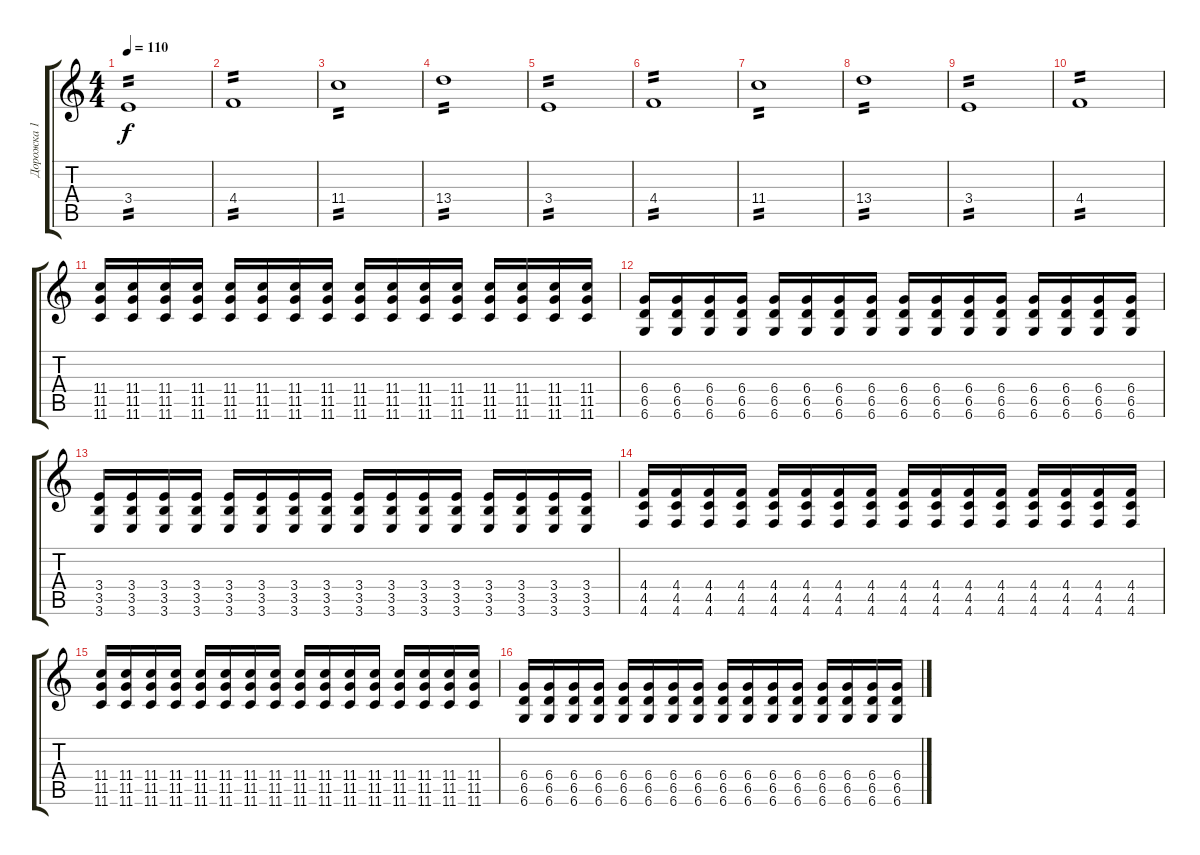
\track ("Дорожка 1" "Дорожка 1") {instrument distortionguitar}
\staff {score tabs}
\tuning (Eb4 Bb3 Gb3 Db3 Ab2 Db2) {hide}
\ts (4 4)
\tempo 110
\clef g2
\ks c
3.4.1{tp 2 dy f} |
4.4.1{tp 2} |
11.4.1{tp 2} |
13.4.1{tp 2} |
3.4.1{tp 2} |
4.4.1{tp 2} |
11.4.1{tp 2} |
13.4.1{tp 2} |
3.4.1{tp 2} |
4.4.1{tp 2} |
(11.4 11.5 11.6).16{instrument distortionguitar} (11.4 11.5 11.6).16 (11.4 11.5 11.6).16 (11.4 11.5 11.6).16 (11.4 11.5 11.6).16 (11.4 11.5 11.6).16 (11.4 11.5 11.6).16 (11.4 11.5 11.6).16 (11.4 11.5 11.6).16 (11.4 11.5 11.6).16 (11.4 11.5 11.6).16 (11.4 11.5 11.6).16 (11.4 11.5 11.6).16 (11.4 11.5 11.6).16 (11.4 11.5 11.6).16 (11.4 11.5 11.6).16 |
(6.4 6.5 6.6).16 (6.4 6.5 6.6).16 (6.4 6.5 6.6).16 (6.4 6.5 6.6).16 (6.4 6.5 6.6).16 (6.4 6.5 6.6).16 (6.4 6.5 6.6).16 (6.4 6.5 6.6).16 (6.4 6.5 6.6).16 (6.4 6.5 6.6).16 (6.4 6.5 6.6).16 (6.4 6.5 6.6).16 (6.4 6.5 6.6).16 (6.4 6.5 6.6).16 (6.4 6.5 6.6).16 (6.4 6.5 6.6).16 |
(3.4 3.5 3.6).16 (3.4 3.5 3.6).16 (3.4 3.5 3.6).16 (3.4 3.5 3.6).16 (3.4 3.5 3.6).16 (3.4 3.5 3.6).16 (3.4 3.5 3.6).16 (3.4 3.5 3.6).16 (3.4 3.5 3.6).16 (3.4 3.5 3.6).16 (3.4 3.5 3.6).16 (3.4 3.5 3.6).16 (3.4 3.5 3.6).16 (3.4 3.5 3.6).16 (3.4 3.5 3.6).16 (3.4 3.5 3.6).16 |
(4.4 4.5 4.6).16 (4.4 4.5 4.6).16 (4.4 4.5 4.6).16 (4.4 4.5 4.6).16 (4.4 4.5 4.6).16 (4.4 4.5 4.6).16 (4.4 4.5 4.6).16 (4.4 4.5 4.6).16 (4.4 4.5 4.6).16 (4.4 4.5 4.6).16 (4.4 4.5 4.6).16 (4.4 4.5 4.6).16 (4.4 4.5 4.6).16 (4.4 4.5 4.6).16 (4.4 4.5 4.6).16 (4.4 4.5 4.6).16 |
(11.4 11.5 11.6).16 (11.4 11.5 11.6).16 (11.4 11.5 11.6).16 (11.4 11.5 11.6).16 (11.4 11.5 11.6).16 (11.4 11.5 11.6).16 (11.4 11.5 11.6).16 (11.4 11.5 11.6).16 (11.4 11.5 11.6).16 (11.4 11.5 11.6).16 (11.4 11.5 11.6).16 (11.4 11.5 11.6).16 (11.4 11.5 11.6).16 (11.4 11.5 11.6).16 (11.4 11.5 11.6).16 (11.4 11.5 11.6).16 |
(6.4 6.5 6.6).16 (6.4 6.5 6.6).16 (6.4 6.5 6.6).16 (6.4 6.5 6.6).16 (6.4 6.5 6.6).16 (6.4 6.5 6.6).16 (6.4 6.5 6.6).16 (6.4 6.5 6.6).16 (6.4 6.5 6.6).16 (6.4 6.5 6.6).16 (6.4 6.5 6.6).16 (6.4 6.5 6.6).16 (6.4 6.5 6.6).16 (6.4 6.5 6.6).16 (6.4 6.5 6.6).16 (6.4 6.5 6.6).16
